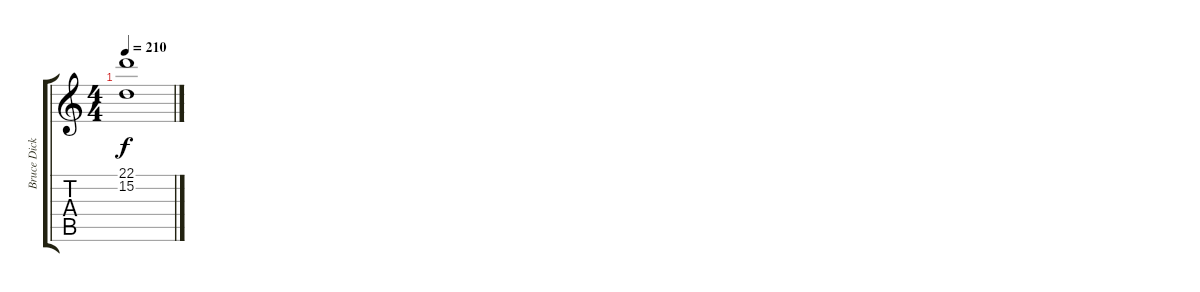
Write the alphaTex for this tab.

\track ("Bruce Dickinson" "Bruce Dick") {instrument cello}
\staff {score tabs}
\tuning (E4 B3 G3 D3 A2 E2) {hide}
\ts (4 4)
\tempo 210
\clef g2
\ks c
(22.1{t} 15.2{t}).1{dy f}
